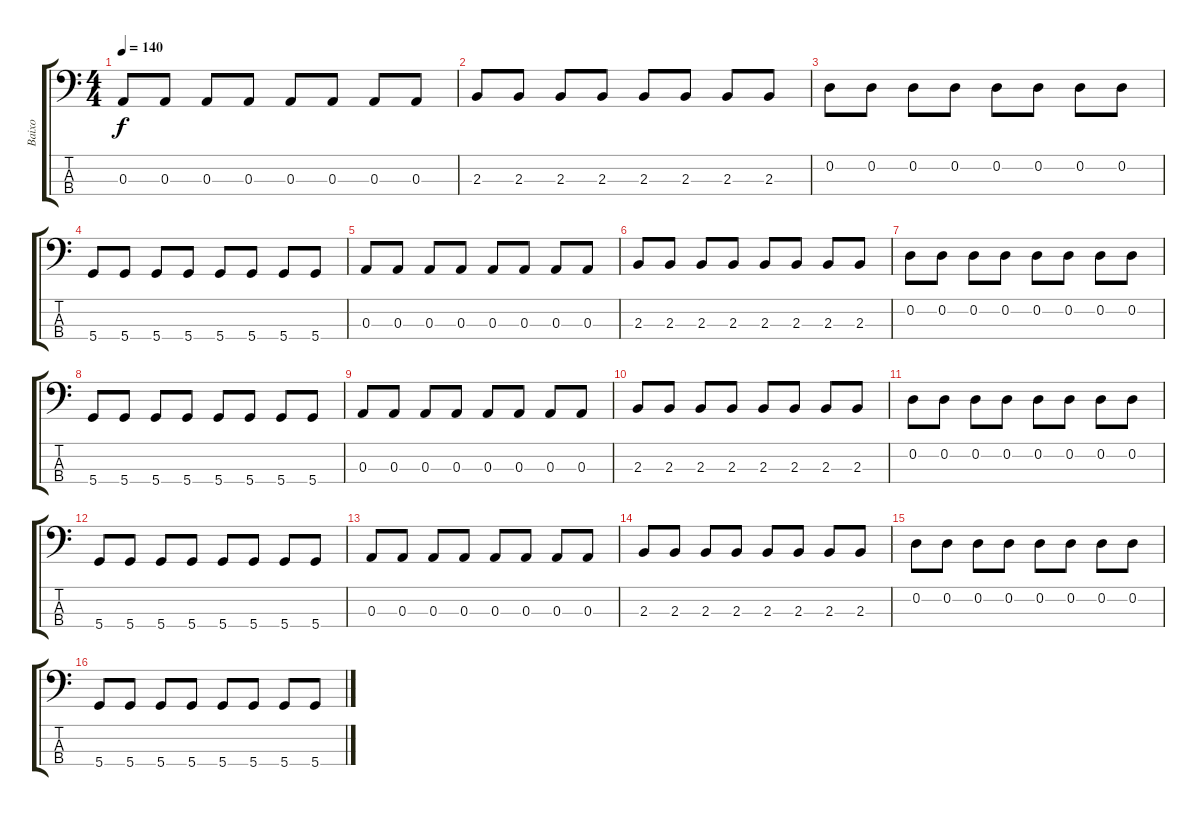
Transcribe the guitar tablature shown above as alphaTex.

\track ("Baixo" "Baixo") {instrument electricbassfinger}
\staff {score tabs}
\tuning (G2 D2 A1 D1) {hide}
\ts (4 4)
\tempo 140
\clef f4
\ks c
0.3.8{dy f} 0.3.8 0.3.8 0.3.8 0.3.8 0.3.8 0.3.8 0.3.8 |
2.3.8 2.3.8 2.3.8 2.3.8 2.3.8 2.3.8 2.3.8 2.3.8 |
0.2.8 0.2.8 0.2.8 0.2.8 0.2.8 0.2.8 0.2.8 0.2.8 |
5.4.8 5.4.8 5.4.8 5.4.8 5.4.8 5.4.8 5.4.8 5.4.8 |
0.3.8 0.3.8 0.3.8 0.3.8 0.3.8 0.3.8 0.3.8 0.3.8 |
2.3.8 2.3.8 2.3.8 2.3.8 2.3.8 2.3.8 2.3.8 2.3.8 |
0.2.8 0.2.8 0.2.8 0.2.8 0.2.8 0.2.8 0.2.8 0.2.8 |
5.4.8 5.4.8 5.4.8 5.4.8 5.4.8 5.4.8 5.4.8 5.4.8 |
0.3.8 0.3.8 0.3.8 0.3.8 0.3.8 0.3.8 0.3.8 0.3.8 |
2.3.8 2.3.8 2.3.8 2.3.8 2.3.8 2.3.8 2.3.8 2.3.8 |
0.2.8 0.2.8 0.2.8 0.2.8 0.2.8 0.2.8 0.2.8 0.2.8 |
5.4.8 5.4.8 5.4.8 5.4.8 5.4.8 5.4.8 5.4.8 5.4.8 |
0.3.8 0.3.8 0.3.8 0.3.8 0.3.8 0.3.8 0.3.8 0.3.8 |
2.3.8 2.3.8 2.3.8 2.3.8 2.3.8 2.3.8 2.3.8 2.3.8 |
0.2.8 0.2.8 0.2.8 0.2.8 0.2.8 0.2.8 0.2.8 0.2.8 |
5.4.8 5.4.8 5.4.8 5.4.8 5.4.8 5.4.8 5.4.8 5.4.8
